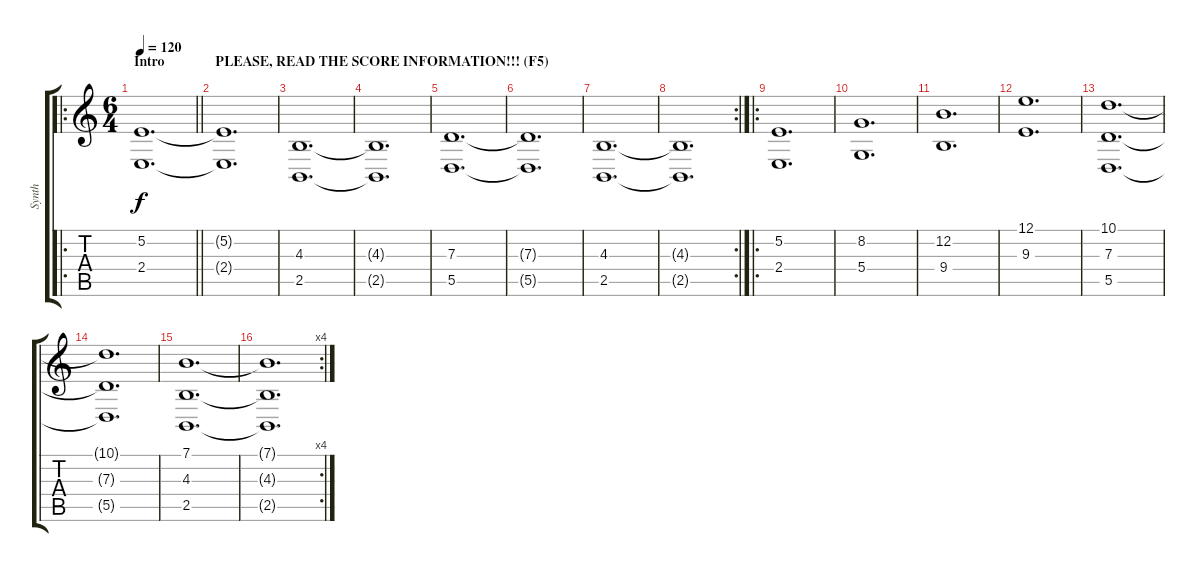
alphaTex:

\track ("Synth" "Synth") {instrument synthstrings2}
\staff {score tabs}
\tuning (E4 B3 G3 D3 A2 E2) {hide}
\ro
\ts (6 4)
\section ("" "Intro")
\tempo 120
\clef g2
\barLineRight lightlight
\ks c
(5.2 2.4).1{d dy f instrument synthstrings2} |
\section ("" "PLEASE, READ THE SCORE INFORMATION!!! (F5)")
(5.2{t} 2.4{t}).1{d} |
(4.3 2.5).1{d} |
(4.3{t} 2.5{t}).1{d} |
(7.3 5.5).1{d} |
(7.3{t} 5.5{t}).1{d} |
(4.3 2.5).1{d} |
\rc 2
(4.3{t} 2.5{t}).1{d} |
\ro
(5.2 2.4).1{d} |
(8.2 5.4).1{d} |
(12.2 9.4).1{d} |
(12.1 9.3).1{d} |
(10.1 7.3 5.5).1{d} |
(10.1{t} 7.3{t} 5.5{t}).1{d} |
(7.1 4.3 2.5).1{d} |
\rc 4
(7.1{t} 4.3{t} 2.5{t}).1{d}
